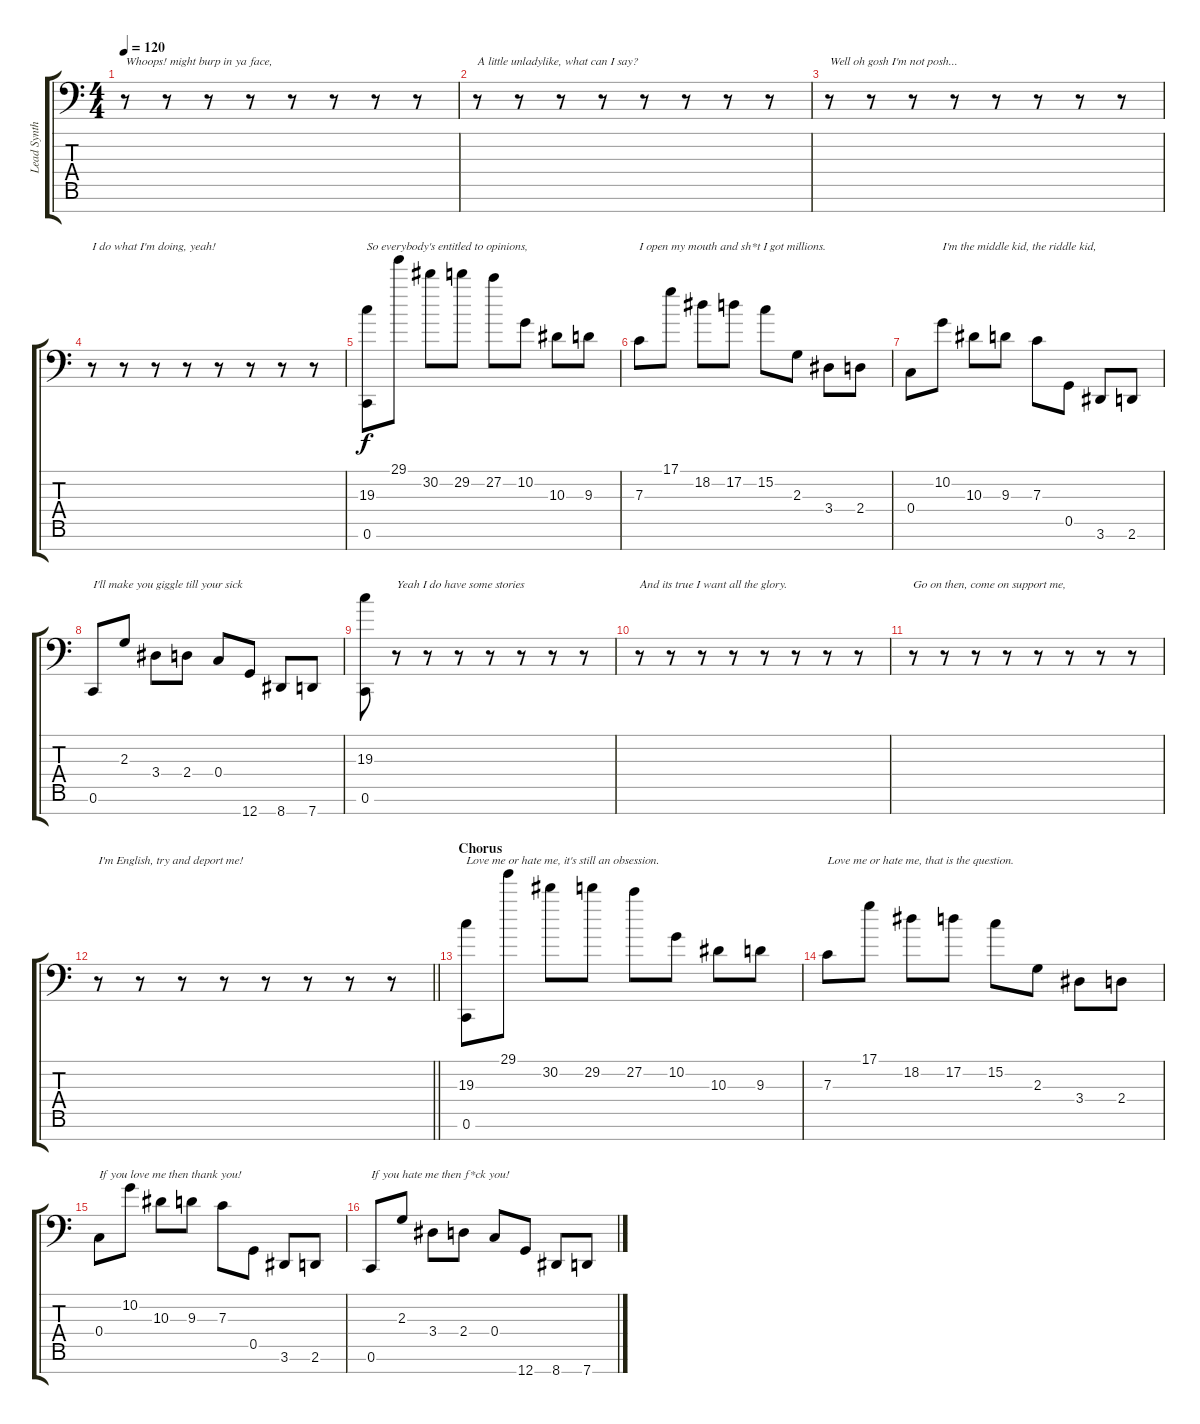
\track ("Lead Synth" "Lead Synth") {instrument lead1square}
\staff {score tabs}
\tuning (D4 A3 F3 C3 G2 C2 G-1) {hide}
\ts (4 4)
\tempo 120
\clef f4
\ks c
r.8{txt "Whoops! might burp in ya face," dy f} r.8 r.8 r.8 r.8 r.8 r.8 r.8 |
r.8{txt "A little unladylike, what can I say?"} r.8 r.8 r.8 r.8 r.8 r.8 r.8 |
r.8{txt "Well oh gosh I'm not posh..."} r.8 r.8 r.8 r.8 r.8 r.8 r.8 |
r.8{txt "I do what I'm doing, yeah!"} r.8 r.8 r.8 r.8 r.8 r.8 r.8 |
(19.3 0.6).8{txt "So everybody's entitled to opinions,"} 29.1.8 30.2.8 29.2.8 27.2.8 10.2.8 10.3.8 9.3.8 |
7.3.8{txt "I open my mouth and sh*t I got millions."} 17.1.8 18.2.8 17.2.8 15.2.8 2.3.8 3.4.8 2.4.8 |
0.4.8 10.2.8{txt "I'm the middle kid, the riddle kid,"} 10.3.8 9.3.8 7.3.8 0.5.8 3.6.8 2.6.8 |
0.6.8{txt "I'll make you giggle till your sick"} 2.3.8 3.4.8 2.4.8 0.4.8 12.7.8 8.7.8 7.7.8 |
(19.3 0.6).8 r.8{txt "Yeah I do have some stories"} r.8 r.8 r.8 r.8 r.8 r.8 |
r.8{txt "And its true I want all the glory."} r.8 r.8 r.8 r.8 r.8 r.8 r.8 |
r.8{txt "Go on then, come on support me,"} r.8 r.8 r.8 r.8 r.8 r.8 r.8 |
\barLineRight lightlight
r.8{txt "I'm English, try and deport me!"} r.8 r.8 r.8 r.8 r.8 r.8 r.8 |
\section ("" "Chorus")
(19.3 0.6).8{txt "Love me or hate me, it's still an obsession."} 29.1.8 30.2.8 29.2.8 27.2.8 10.2.8 10.3.8 9.3.8 |
7.3.8{txt "Love me or hate me, that is the question."} 17.1.8 18.2.8 17.2.8 15.2.8 2.3.8 3.4.8 2.4.8 |
0.4.8{txt "If you love me then thank you!"} 10.2.8 10.3.8 9.3.8 7.3.8 0.5.8 3.6.8 2.6.8 |
0.6.8{txt "If you hate me then f*ck you!"} 2.3.8 3.4.8 2.4.8 0.4.8 12.7.8 8.7.8 7.7.8
